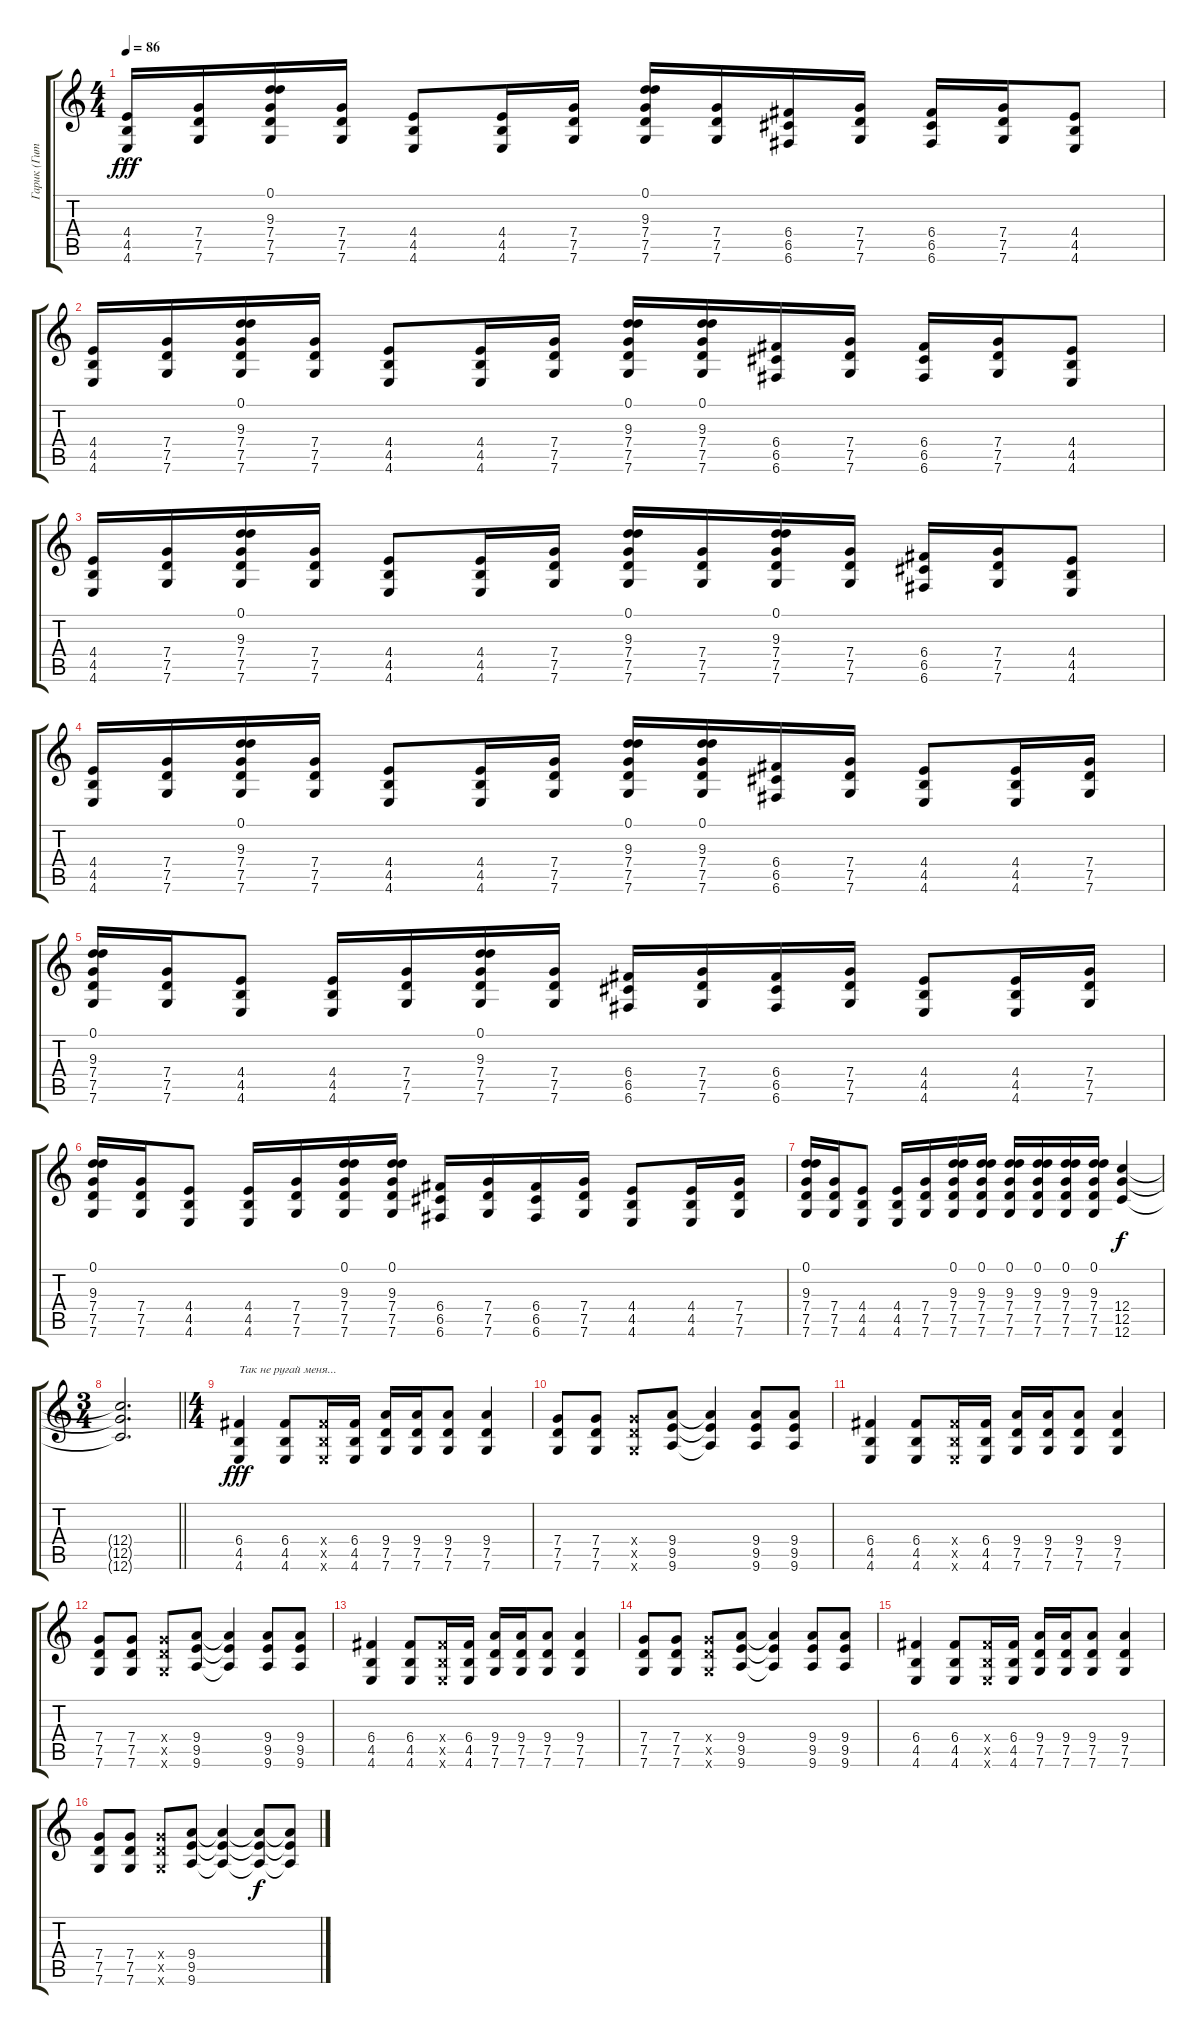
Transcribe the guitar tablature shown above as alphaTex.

\track ("Гарик (Гитара)" "Гарик (Гит") {instrument electricguitarclean}
\staff {score tabs}
\tuning (D4 A3 F3 C3 G2 C2) {hide}
\ts (4 4)
\tempo 86
\clef g2
\ks c
(4.4 4.5 4.6).16{dy fff} (7.4 7.5 7.6).16 (0.1 9.3 7.4 7.5 7.6).16 (7.4 7.5 7.6).16 (4.4 4.5 4.6).8 (4.4 4.5 4.6).16 (7.4 7.5 7.6).16 (0.1 9.3 7.4 7.5 7.6).16 (7.4 7.5 7.6).16 (6.4 6.5 6.6).16 (7.4 7.5 7.6).16 (6.4 6.5 6.6).16 (7.4 7.5 7.6).16 (4.4 4.5 4.6).8 |
(4.4 4.5 4.6).16 (7.4 7.5 7.6).16 (0.1 9.3 7.4 7.5 7.6).16 (7.4 7.5 7.6).16 (4.4 4.5 4.6).8 (4.4 4.5 4.6).16 (7.4 7.5 7.6).16 (0.1 9.3 7.4 7.5 7.6).16 (0.1 9.3 7.4 7.5 7.6).16 (6.4 6.5 6.6).16 (7.4 7.5 7.6).16 (6.4 6.5 6.6).16 (7.4 7.5 7.6).16 (4.4 4.5 4.6).8 |
(4.4 4.5 4.6).16 (7.4 7.5 7.6).16 (0.1 9.3 7.4 7.5 7.6).16 (7.4 7.5 7.6).16 (4.4 4.5 4.6).8 (4.4 4.5 4.6).16 (7.4 7.5 7.6).16 (0.1 9.3 7.4 7.5 7.6).16 (7.4 7.5 7.6).16 (0.1 9.3 7.4 7.5 7.6).16 (7.4 7.5 7.6).16 (6.4 6.5 6.6).16 (7.4 7.5 7.6).16 (4.4 4.5 4.6).8 |
(4.4 4.5 4.6).16 (7.4 7.5 7.6).16 (0.1 9.3 7.4 7.5 7.6).16 (7.4 7.5 7.6).16 (4.4 4.5 4.6).8 (4.4 4.5 4.6).16 (7.4 7.5 7.6).16 (0.1 9.3 7.4 7.5 7.6).16 (0.1 9.3 7.4 7.5 7.6).16 (6.4 6.5 6.6).16 (7.4 7.5 7.6).16 (4.4 4.5 4.6).8 (4.4 4.5 4.6).16 (7.4 7.5 7.6).16 |
(0.1 9.3 7.4 7.5 7.6).16 (7.4 7.5 7.6).16 (4.4 4.5 4.6).8 (4.4 4.5 4.6).16 (7.4 7.5 7.6).16 (0.1 9.3 7.4 7.5 7.6).16 (7.4 7.5 7.6).16 (6.4 6.5 6.6).16 (7.4 7.5 7.6).16 (6.4 6.5 6.6).16 (7.4 7.5 7.6).16 (4.4 4.5 4.6).8 (4.4 4.5 4.6).16 (7.4 7.5 7.6).16 |
(0.1 9.3 7.4 7.5 7.6).16 (7.4 7.5 7.6).16 (4.4 4.5 4.6).8 (4.4 4.5 4.6).16 (7.4 7.5 7.6).16 (0.1 9.3 7.4 7.5 7.6).16 (0.1 9.3 7.4 7.5 7.6).16 (6.4 6.5 6.6).16 (7.4 7.5 7.6).16 (6.4 6.5 6.6).16 (7.4 7.5 7.6).16 (4.4 4.5 4.6).8 (4.4 4.5 4.6).16 (7.4 7.5 7.6).16 |
(0.1 9.3 7.4 7.5 7.6).16 (7.4 7.5 7.6).16 (4.4 4.5 4.6).8 (4.4 4.5 4.6).16 (7.4 7.5 7.6).16 (0.1 9.3 7.4 7.5 7.6).16 (0.1 9.3 7.4 7.5 7.6).16 (0.1 9.3 7.4 7.5 7.6).16 (0.1 9.3 7.4 7.5 7.6).16 (0.1 9.3 7.4 7.5 7.6).16 (0.1 9.3 7.4 7.5 7.6).16 (12.4 12.5 12.6).4{dy f} |
\ts (3 4)
\barLineRight lightlight
(12.4{t} 12.5{t} 12.6{t}).2{d instrument acousticguitarsteel} |
\ts (4 4)
(6.4 4.5 4.6).4{txt "Так не ругай меня..." dy fff volume 16 instrument distortionguitar} (6.4 4.5 4.6).8 (6.4{x} 4.5{x} 4.6{x}).16 (6.4 4.5 4.6).16 (9.4 7.5 7.6).16 (9.4 7.5 7.6).16 (9.4 7.5 7.6).8 (9.4 7.5 7.6).4 |
(7.4 7.5 7.6).8 (7.4 7.5 7.6).8 (7.4{x} 7.5{x} 7.6{x}).8 (9.4 9.5 9.6).8 (9.4{t} 9.5{t} 9.6{t}).4 (9.4 9.5 9.6).8 (9.4 9.5 9.6).8 |
(6.4 4.5 4.6).4 (6.4 4.5 4.6).8 (6.4{x} 4.5{x} 4.6{x}).16 (6.4 4.5 4.6).16 (9.4 7.5 7.6).16 (9.4 7.5 7.6).16 (9.4 7.5 7.6).8 (9.4 7.5 7.6).4 |
(7.4 7.5 7.6).8 (7.4 7.5 7.6).8 (7.4{x} 7.5{x} 7.6{x}).8 (9.4 9.5 9.6).8 (9.4{t} 9.5{t} 9.6{t}).4 (9.4 9.5 9.6).8 (9.4 9.5 9.6).8 |
(6.4 4.5 4.6).4 (6.4 4.5 4.6).8 (6.4{x} 4.5{x} 4.6{x}).16 (6.4 4.5 4.6).16 (9.4 7.5 7.6).16 (9.4 7.5 7.6).16 (9.4 7.5 7.6).8 (9.4 7.5 7.6).4 |
(7.4 7.5 7.6).8 (7.4 7.5 7.6).8 (7.4{x} 7.5{x} 7.6{x}).8 (9.4 9.5 9.6).8 (9.4{t} 9.5{t} 9.6{t}).4 (9.4 9.5 9.6).8 (9.4 9.5 9.6).8 |
(6.4 4.5 4.6).4 (6.4 4.5 4.6).8 (6.4{x} 4.5{x} 4.6{x}).16 (6.4 4.5 4.6).16 (9.4 7.5 7.6).16 (9.4 7.5 7.6).16 (9.4 7.5 7.6).8 (9.4 7.5 7.6).4 |
(7.4 7.5 7.6).8 (7.4 7.5 7.6).8 (7.4{x} 7.5{x} 7.6{x}).8 (9.4 9.5 9.6).8 (9.4{t} 9.5{t} 9.6{t}).4 (9.4{t} 9.5{t} 9.6{t}).8{dy f} (9.4{t} 9.5{t} 9.6{t}).8
